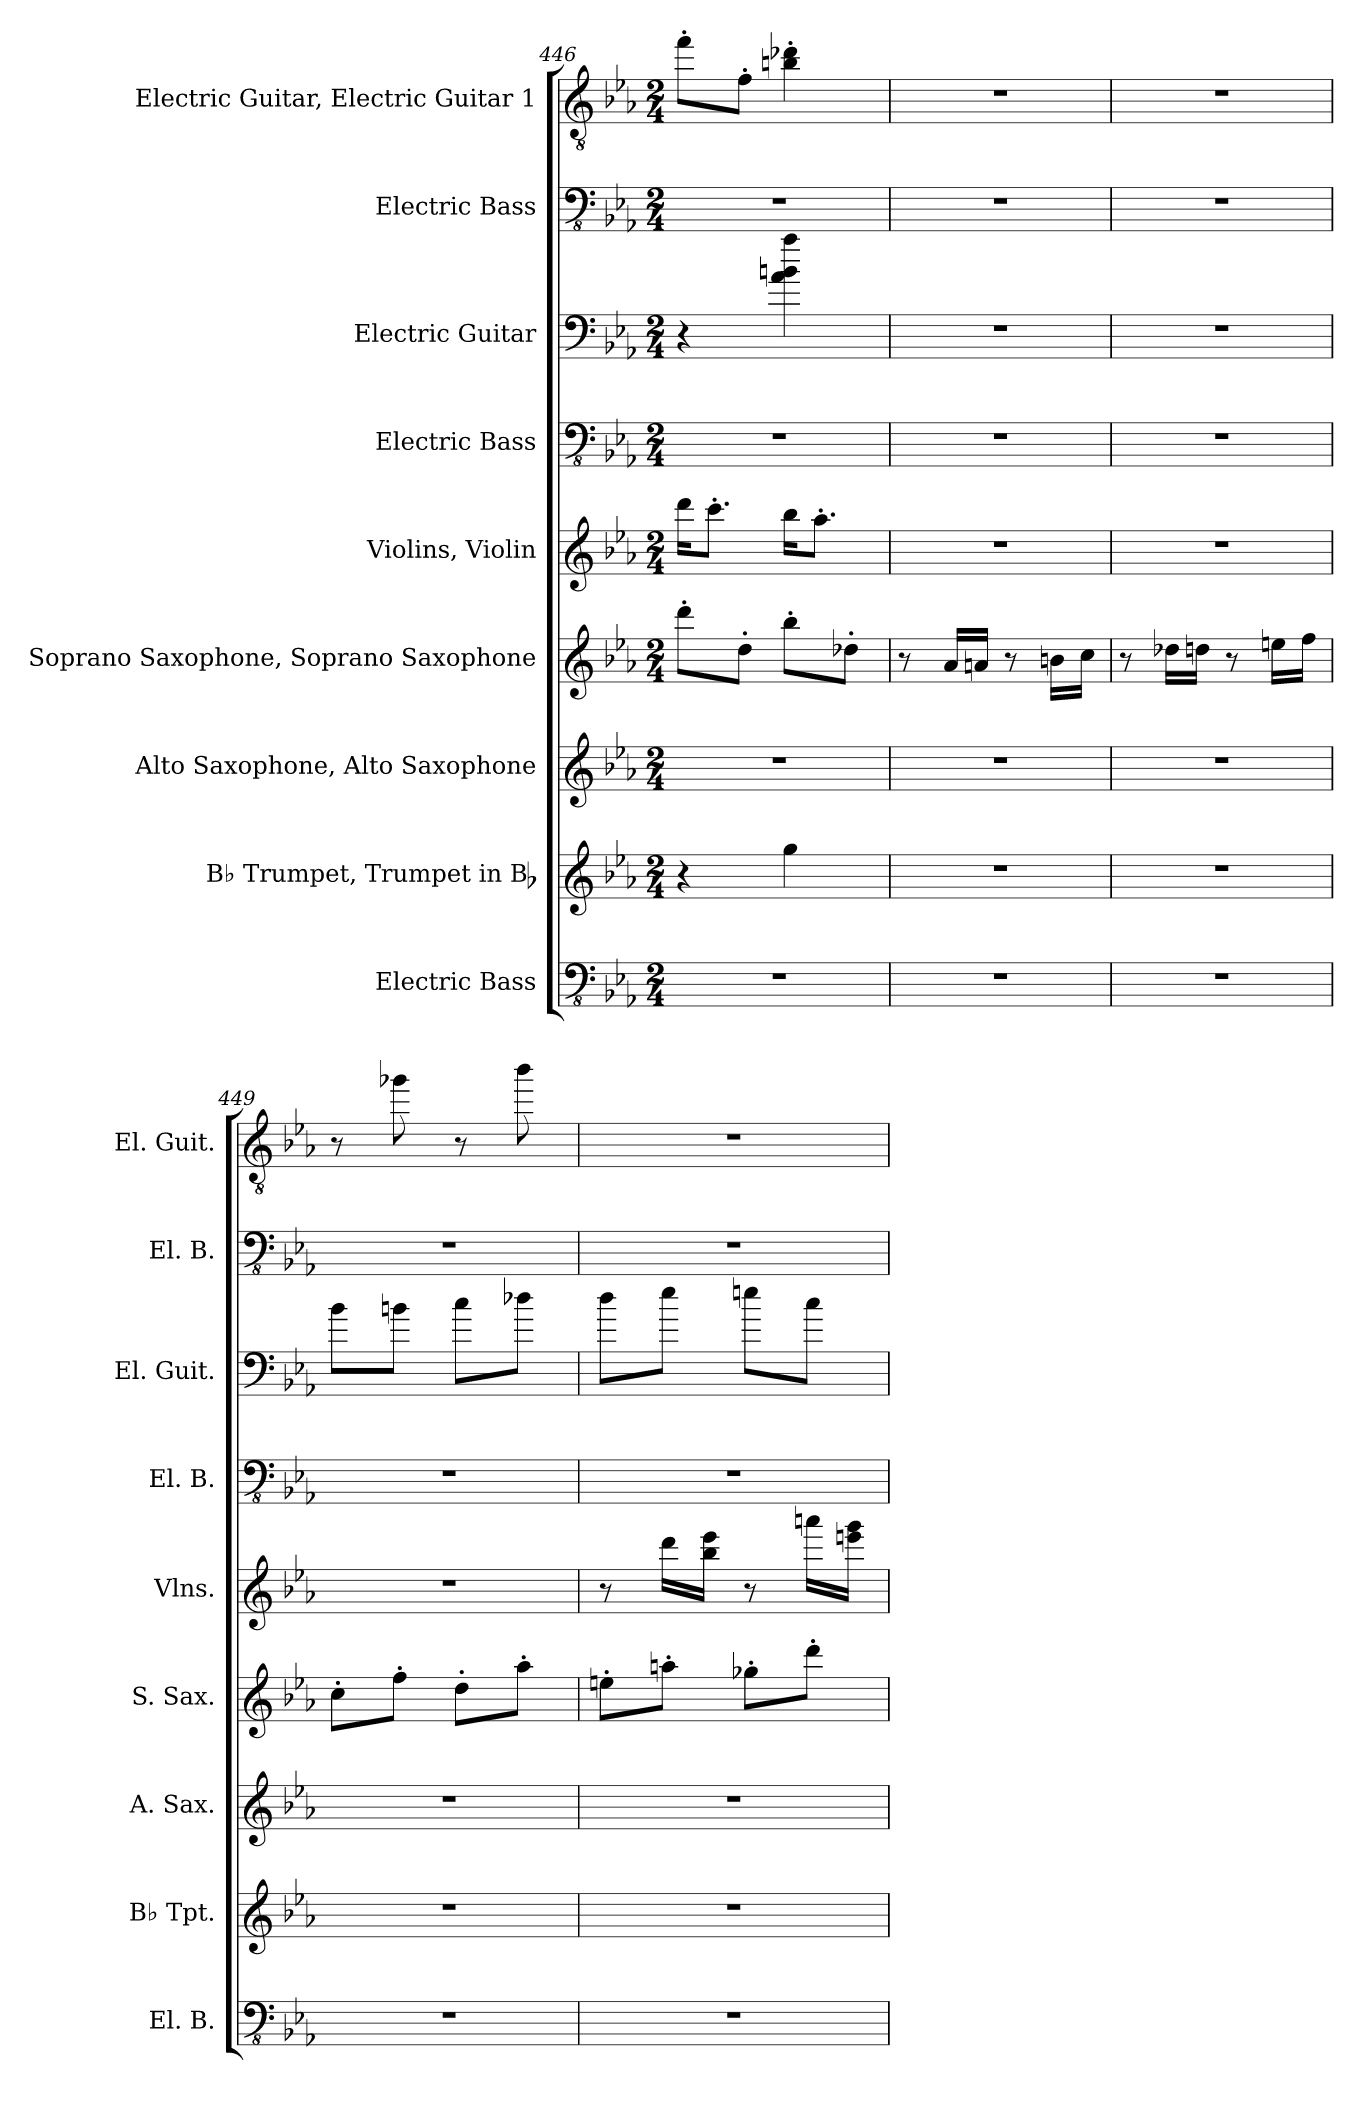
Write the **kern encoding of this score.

**kern	**kern	**kern	**kern	**kern	**kern	**kern	**kern	**kern
*part9	*part8	*part7	*part6	*part5	*part4	*part3	*part2	*part1
*staff9	*staff8	*staff7	*staff6	*staff5	*staff4	*staff3	*staff2	*staff1
*I"Electric Bass	*I"B♭ Trumpet, Trumpet in Bb	*I"Alto Saxophone, Alto Saxophone	*I"Soprano Saxophone, Soprano Saxophone	*I"Violins, Violin	*I"Electric Bass	*I"Electric Guitar	*I"Electric Bass	*I"Electric Guitar, Electric Guitar 1
*I'El. B.	*I'B♭ Tpt.	*I'A. Sax.	*I'S. Sax.	*I'Vlns.	*I'El. B.	*I'El. Guit.	*I'El. B.	*I'El. Guit.
*clefFv4	*clefG2	*clefG2	*clefG2	*clefG2	*clefFv4	*clefF4	*clefFv4	*clefGv2
*	*ITrd1c2	*ITrd5c9	*ITrd1c2	*	*	*	*	*
*k[b-e-a-]	*k[b-e-a-d-g-]	*k[b-e-a-d-g-c-]	*k[b-e-a-d-g-]	*k[b-e-a-]	*k[b-e-a-]	*k[b-e-a-]	*k[b-e-a-]	*k[b-e-a-]
*M2/4	*M2/4	*M2/4	*M2/4	*M2/4	*M2/4	*M2/4	*M2/4	*M2/4
=446	=446	=446	=446	=446	=446	=446	=446	=446
2r	4r	2r	8ccc'\L	16ddd\KL	2r	4r	2r	8ff'\L
.	.	.	.	8.ccc'\J	.	.	.	.
.	.	.	8cc'\J	.	.	.	.	8f'\J
.	4ff\	.	8aa-'\L	16bb-\KL	.	4a-\ 4bn\ 4aa-\	.	4bn\' 4dd-X\'
.	.	.	.	8.aa-'\J	.	.	.	.
.	.	.	8cc-X'\J	.	.	.	.	.
=447	=447	=447	=447	=447	=447	=447	=447	=447
2r	2r	2r	8r	2r	2r	2r	2r	2r
.	.	.	16g-/LL	.	.	.	.	.
.	.	.	16gn/JJ	.	.	.	.	.
.	.	.	8r	.	.	.	.	.
.	.	.	16an\LL	.	.	.	.	.
.	.	.	16b-\JJ	.	.	.	.	.
!!LO:PB:g=z
=448	=448	=448	=448	=448	=448	=448	=448	=448
2r	2r	2r	8r	2r	2r	2r	2r	2r
.	.	.	16cc-X\LL	.	.	.	.	.
.	.	.	16ccn\JJ	.	.	.	.	.
.	.	.	8r	.	.	.	.	.
.	.	.	16ddn\LL	.	.	.	.	.
.	.	.	16ee-\JJ	.	.	.	.	.
=449	=449	=449	=449	=449	=449	=449	=449	=449
2r	2r	2r	8b-'\L	2r	2r	8b-\L	2r	8r
.	.	.	8ee-'\J	.	.	8bn\J	.	8gg-X\
.	.	.	8cc'\L	.	.	8cc\L	.	8r
.	.	.	8gg-'\J	.	.	8dd-X\J	.	8bb-\
=450	=450	=450	=450	=450	=450	=450	=450	=450
2r	2r	2r	8ddn'\L	8r	2r	8dd\L	2r	2r
.	.	.	8ggn'\J	16ddd\LL	.	8ee-\J	.	.
.	.	.	.	16bb-\ 16eee-\JJ	.	.	.	.
.	.	.	8ff-X'\L	8r	.	8een\L	.	.
.	.	.	8ccc'\J	16aaan\LL	.	8cc\J	.	.
.	.	.	.	16eeen\ 16ggg\JJ	.	.	.	.
=	=	=	=	=	=	=	=	=
*-	*-	*-	*-	*-	*-	*-	*-	*-
